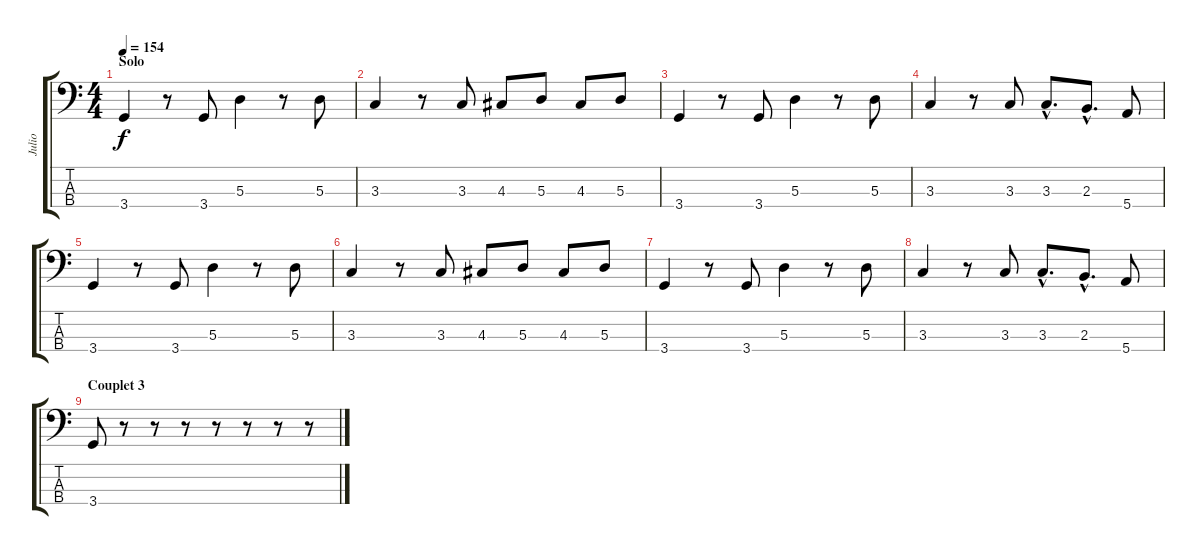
\track ("Julio" "Julio") {instrument electricbassfinger}
\staff {score tabs}
\tuning (G2 D2 A1 E1) {hide}
\ts (4 4)
\section ("" "Solo")
\tempo 154
\clef f4
\ks c
3.4.4{dy f} r.8 3.4.8 5.3.4 r.8 5.3.8 |
3.3.4 r.8 3.3.8 4.3.8 5.3.8 4.3.8 5.3.8 |
3.4.4 r.8 3.4.8 5.3.4 r.8 5.3.8 |
3.3.4 r.8 3.3.8 3.3{hac}.8{d} 2.3{hac}.8{d} 5.4.8 |
3.4.4 r.8 3.4.8 5.3.4 r.8 5.3.8 |
3.3.4 r.8 3.3.8 4.3.8 5.3.8 4.3.8 5.3.8 |
3.4.4 r.8 3.4.8 5.3.4 r.8 5.3.8 |
3.3.4 r.8 3.3.8 3.3{hac}.8{d} 2.3{hac}.8{d} 5.4.8 |
\section ("" "Couplet 3")
3.4.8 r.8 r.8 r.8 r.8 r.8 r.8 r.8
